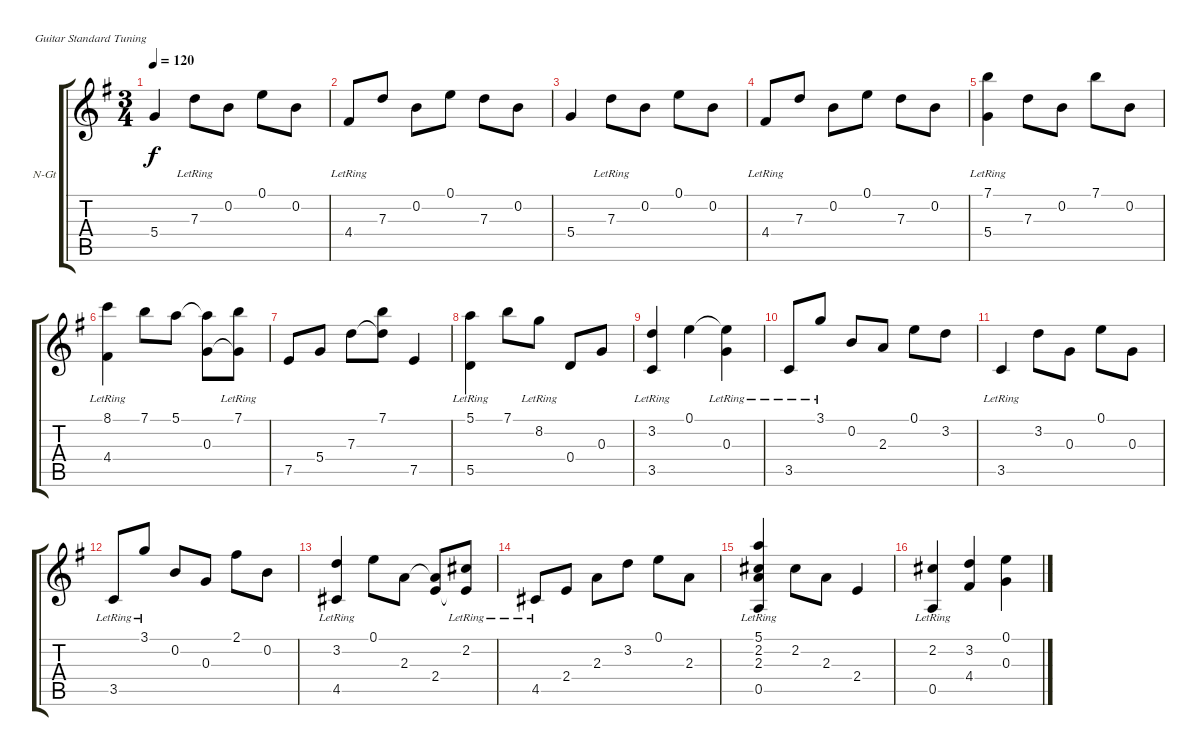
\bracketExtendMode groupsimilarinstruments
\firstSystemTrackNameOrientation horizontal
\otherSystemsTrackNameOrientation horizontal
\track ("Track 1" "N-Gt") {instrument acousticguitarnylon}
\staff {score tabs}
\tuning (E4 B3 G3 D3 A2 E2)
\ts (3 4)
\tempo 120
\clef g2
\ks g
5.4.4{dy f instrument acousticguitarnylon} 7.3{lr}.8 0.2.8 0.1.8 0.2.8 |
4.4{lr}.8 7.3.8 0.2.8 0.1.8 7.3.8 0.2.8 |
5.4.4 7.3{lr}.8 0.2.8 0.1.8 0.2.8 |
4.4{lr}.8 7.3.8 0.2.8 0.1.8 7.3.8 0.2.8 |
(7.1{lr} 5.4).4 7.3.8 0.2.8 7.1.8 0.2.8 |
(8.1 4.4{lr}).4 7.1.8 5.1.8 (5.1{t} 0.3).8 (7.1{lr} 0.3{t}).8 |
7.5.8 5.4.8 7.3.8 (7.1 7.3{t}).8 7.5.4 |
(5.1 5.5{lr}).4 7.1.8 8.2{lr}.8 0.4.8 0.3.8 |
(3.2 3.5{lr}).4 0.1.4 (0.1{t} 0.3{lr}).4 |
3.5{lr}.8 3.1{lr}.8 0.2.8 2.3.8 0.1.8 3.2.8 |
3.5{lr}.4 3.2.8 0.3.8 0.1.8 0.3.8 |
3.5{lr}.8 3.1{lr}.8 0.2.8 0.3.8 2.1.8 0.2.8 |
(3.2 4.5{lr}).4 0.1.8 2.3.8 (2.3{t} 2.4).8 (2.2{lr} 2.4{t}).8 |
4.5{lr}.8 2.4.8 2.3.8 3.2.8 0.1.8 2.3.8 |
(5.1{lr} 2.2 2.3 0.5{lr}).4 2.2.8 2.3.8 2.4.4 |
(2.2 0.5{lr}).4 (3.2 4.4).4 (0.1 0.3).4
